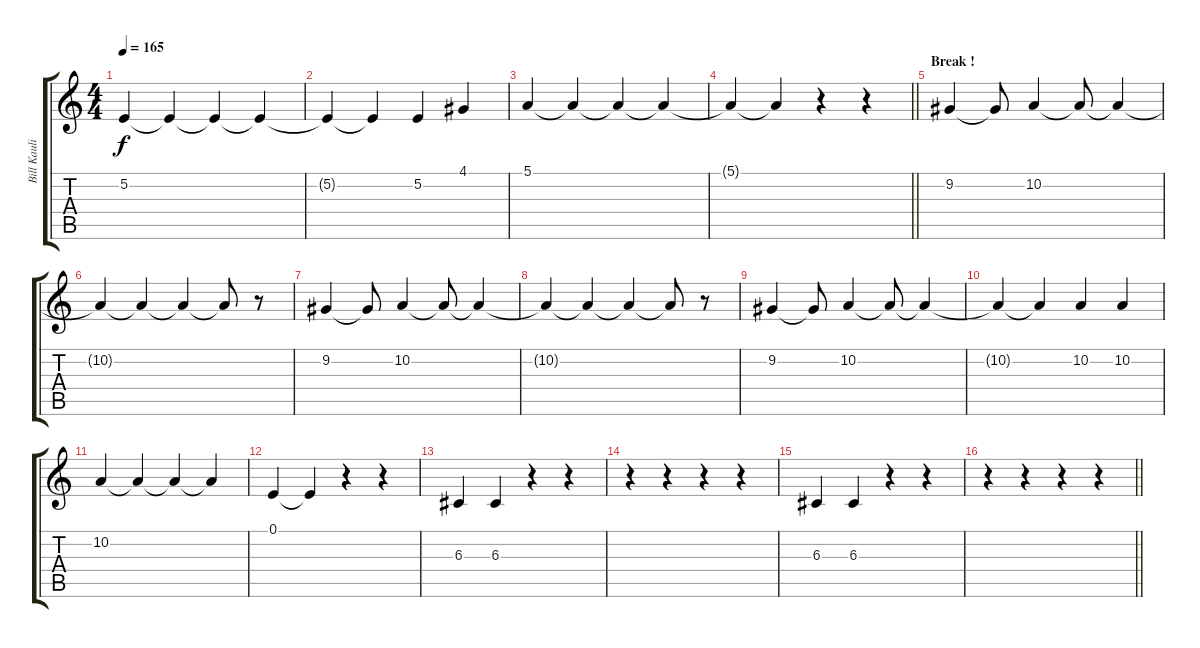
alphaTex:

\track ("Bill Kaulitz" "Bill Kauli") {instrument oboe}
\staff {score tabs}
\tuning (E4 B3 G3 D3 A2 E2) {hide}
\ts (4 4)
\tempo 165
\clef g2
\ks c
5.2.4{dy f} 5.2{t}.4 5.2{t}.4 5.2{t}.4 |
5.2{t}.4 5.2{t}.4 5.2.4 4.1.4 |
5.1.4 5.1{t}.4 5.1{t}.4 5.1{t}.4 |
\barLineRight lightlight
5.1{t}.4 5.1{t}.4 r.4 r.4 |
\section ("" "Break !")
9.2.4 9.2{t}.8 10.2.4 10.2{t}.8 10.2{t}.4 |
10.2{t}.4 10.2{t}.4 10.2{t}.4 10.2{t}.8 r.8 |
9.2.4 9.2{t}.8 10.2.4 10.2{t}.8 10.2{t}.4 |
10.2{t}.4 10.2{t}.4 10.2{t}.4 10.2{t}.8 r.8 |
9.2.4 9.2{t}.8 10.2.4 10.2{t}.8 10.2{t}.4 |
10.2{t}.4 10.2{t}.4 10.2.4 10.2.4 |
10.2.4 10.2{t}.4 10.2{t}.4 10.2{t}.4 |
0.1.4 0.1{t}.4 r.4 r.4 |
6.3.4 6.3.4 r.4 r.4 |
r.4 r.4 r.4 r.4 |
6.3.4 6.3.4 r.4 r.4 |
\barLineRight lightlight
r.4 r.4 r.4 r.4
